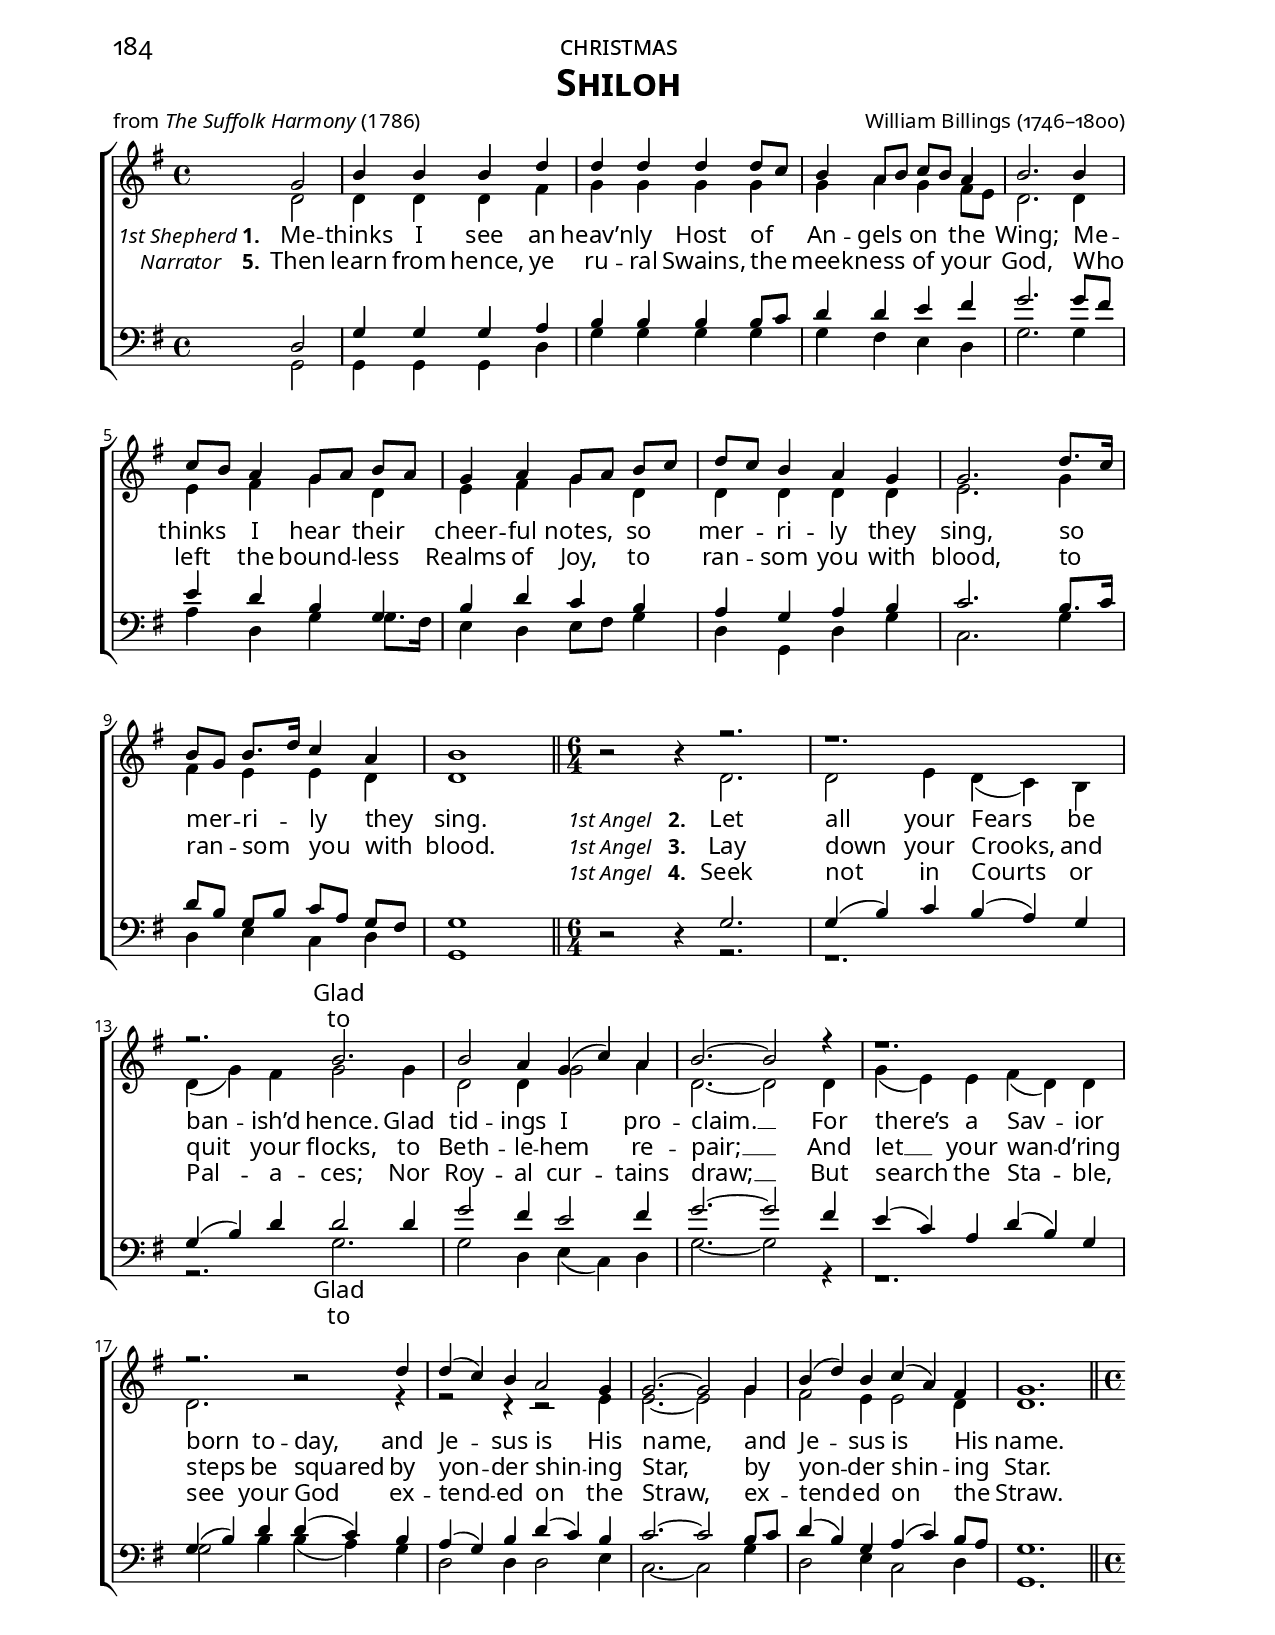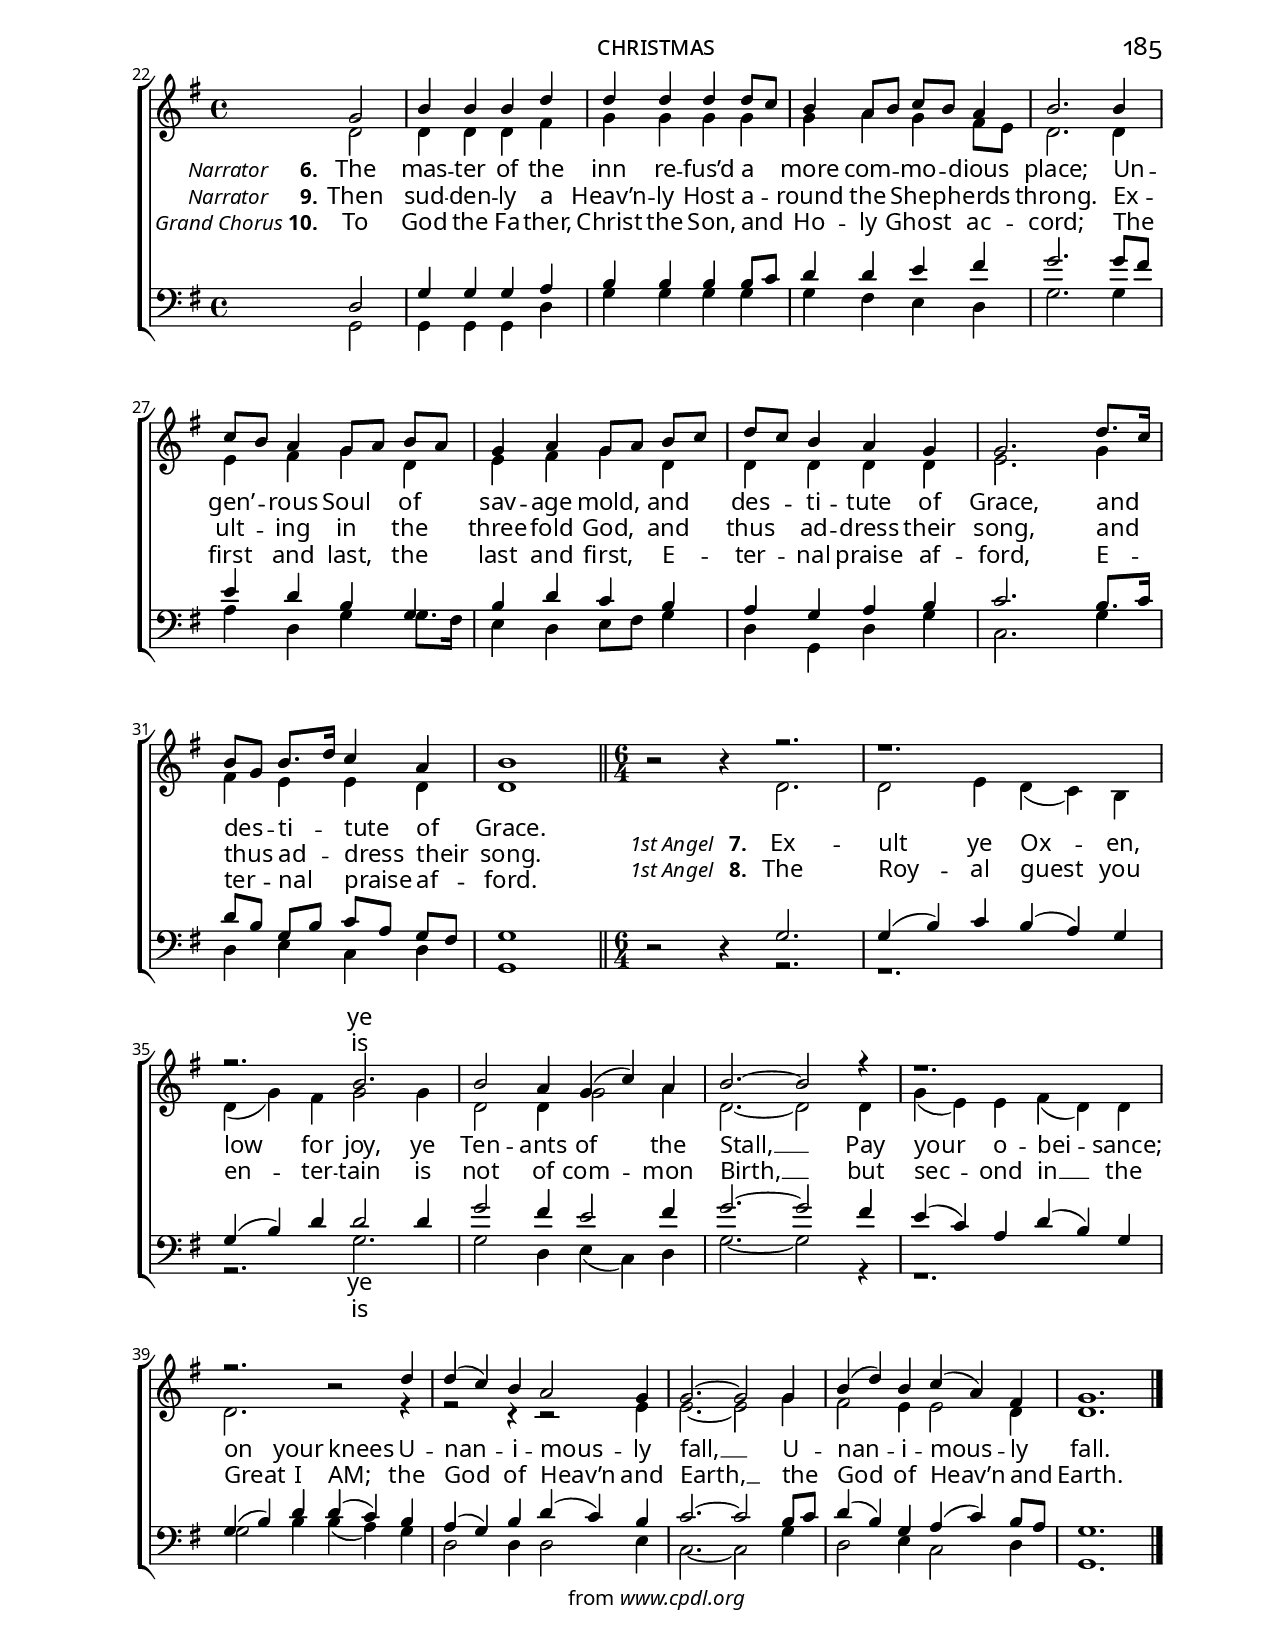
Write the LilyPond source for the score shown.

\version "2.24.0"
\include "util.ly"
\header {
  title = \markup{\override #'(font-name . "Garamond Premier Pro Semibold"){ \abs-fontsize #18 \smallCapsOldStyle"Shiloh"}}
  poet = \markup { "from" \italic "The Suffolk Harmony" "(1786)"}
  composer = \markup\oldStyleNum"William Billings (1746–1800)"
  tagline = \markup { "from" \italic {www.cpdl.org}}
}
\paper {
  %print-all-headers = ##t
  paper-height = 11\in
  paper-width = 8.5\in
  indent = 0\in
  %system-system-spacing = #'((basic-distance . 10) (padding . 0))
  system-system-spacing =
    #'((basic-distance . 0)
       (minimum-distance . 0)
       (padding . -5)
       (stretchability . 100))
  ragged-last-bottom = ##f
  ragged-bottom = ##f
  two-sided = ##t
  inner-margin = 1\in
  outer-margin = 0.75\in
  top-margin = 0.26\in
  bottom-margin = 0.25\in
  first-page-number = #184
  print-first-page-number = ##t
  headerLine = \markup{\override #'(font-name . "Garamond Premier Pro") \smallCapsOldStyle"christmas"}
  oddHeaderMarkup = \markup\fill-line{
     \override #'(font-name . "Garamond Premier Pro")\abs-fontsize #12.5
     \combine 
        \fill-line{"" \if \should-print-page-number
        \oldStylePageNum""
        }
        \fill-line{\headerLine}
  }
  evenHeaderMarkup = \markup {
     \override #'(font-name . "Garamond Premier Pro")\abs-fontsize #12.5
     \combine
        \if \should-print-page-number
        \oldStylePageNum""
        \fill-line{\headerLine}
  }
}
#(set-global-staff-size 18) \paper{ #(define fonts (make-pango-font-tree "Garamond Premier Pro" "Garamond Premier Pro" "Garamond Premier Pro" (/ 18 20))) }
global = {
  \key g \major
  \time 4/4
  \autoBeamOff
}

sopMusic = \relative c' {
  \repeat unfold 2 {
    \global
    \partial 2 g'2 |
    b4 b b d |
    d d d d8[ c] |
    b4 a8[ b] c[ b] a4 |
    b2. b4 |
    
    c8[ b] a4 g8[ a] b[ a] |
    g4 a g8[ a] b[ c] |
    d[ c] b4 a g |
    g2. d'8.[ c16] |
    b8[ g] b8.[ d16] c4 a |
    b1 \bar "||"
    
    \time 6/4 |
    b2\rest b4\rest r2. |
    r1. | \break
    r2. b2. |
    b2 a4 g( c) a |
    b2.~ b2 r4 |
    
    r1. |
    r2. b2\rest d4 |
    d( c) b a2 g4 |
    g2.~ g2 g4 |
    b( d) b c( a) fis |
    g1. \bar "||" \pageBreak
  }
  \bar "|."
}
sopWords = \lyricmode {
  \repeat unfold 34{\skip1}
  Glad
  \repeat unfold 17{\skip1}
  \repeat unfold 34{\skip1}
  ye
}
sopWordsII = \lyricmode {
  \repeat unfold 34{\skip1}
  to
  \repeat unfold 17{\skip1}
  \repeat unfold 34{\skip1}
  is
}
sopWordsIII = \lyricmode {
  \repeat unfold 34{\skip1}
  %Nor
}

altoMusic = \relative c' {
  \repeat unfold 2 {
    d2 |
    d4 d d fis |
    g g g g |
    g a g fis8[ e] |
    d2. d4 |
    
    e fis g d |
    e fis g d |
    d d d d |
    e2. g4 |
    fis e e d |
    
    d1 \bar "||"
    
    s2. d |
    d2 e4 d( c) b |
    d( g) fis g2 g4 |
    d2 d4  g2 a4 |
    d,2.~ d2 d4 |
    
    g( e) e fis( d) d |
    d2. s2 r4 |
    r2 r4 r2 e4 |
    e2.~ e2 g4 |
    fis2 e4 e2 d4 |
    d1. |
  }
}
dropLyrics = {
  \override LyricText.extra-offset = #'(0 . -2.5)
  \override LyricHyphen.extra-offset = #'(0 . -2.5)
  \override LyricExtender.extra-offset = #'(0 . -2.5)
  \override StanzaNumber.extra-offset = #'(0 . -2.5)
}
altoWords = {
  \dropLyricsIX
  \set stanza = \markup {\normal-text\italic " 1st Shepherd" "1."}
    \lyricmode {
    Me -- thinks I see an heav’n -- ly Host of An -- gels on the Wing;
    Me -- thinks I hear their cheer -- ful notes, so mer -- ri -- ly they sing,
    so mer -- ri -- ly they sing.
  }
  \set stanza = \markup {\normal-text\italic "1st Angel" "  2. "}
  \lyricmode {
    Let all your Fears be ban -- ish’d hence.
    Glad tid -- ings I pro -- claim. __
    For there’s a Sav -- ior born to -- day,
    and Je -- sus is His name,
    and Je -- sus is His name.
  }
  \set stanza = \markup {\normal-text\italic " Narrator     " "6."}
  \lyricmode {
    The mas -- ter of the inn re -- fus’d a more com -- mo -- dious place;
    Un -- gen’ -- rous Soul of sav -- age mold,
    and des -- ti -- tute of Grace,
    and des -- ti -- tute of Grace.
  }
  \dropLyrics
  \set stanza = \markup {\normal-text\italic "1st Angel" "  7. "}
  \lyricmode {
    Ex -- ult ye Ox -- en,
    \dropLyricsIX
    low for joy, ye Ten -- ants of the Stall, __
    Pay your o -- bei -- sance; on your knees
    U -- nan -- i -- mous -- ly fall, __
    U -- nan -- i -- mous -- ly fall.
  }
}
altoWordsII = {
  \dropLyricsIX
  \set stanza = \markup {\normal-text\italic " Narrator   " "5."}
  \lyricmode {
    Then learn from hence, ye ru -- ral Swains, the meek -- ness of your God,
    Who left the bound -- less Realms of Joy, to ran -- som you with blood,
    to ran -- som you with blood.
  }
  \set stanza = \markup {\normal-text\italic "1st Angel" "  3. "}
  \lyricmode {
    Lay down your Crooks, and quit your flocks,
    to Beth -- le -- hem re -- pair; __
    And let __ your wan -- d’ring steps be squared
    by yon -- der shin -- ing Star,
    by yon -- der shin -- ing Star.
  }
  \set stanza = \markup {\normal-text\italic " Narrator     " "9."}
  \lyricmode {
    Then sud -- den -- ly a Heav’n -- ly Host a -- round the Shep -- herds throng.
    Ex -- ult -- ing in the three -- fold God,
    and thus ad -- dress their song,
    and thus ad -- dress their song.
  }
  \dropLyrics
  \set stanza = \markup {\normal-text\italic "1st Angel" "  8. "}
  \lyricmode {
    The Roy -- al guest you
    \dropLyricsIX
    en -- ter -- tain is not of com -- mon Birth, __
    but sec -- ond in __ the Great I AM;
    the God of Heav’n and Earth, __
    the God of Heav’n and Earth.
  }
}
altoWordsIII = {
  \dropLyricsIX
  \lyricmode {
    \repeat unfold 34{\skip1}
  }
  \set stanza = \markup {\normal-text\italic "1st Angel" "  4. "}
  \lyricmode {
    Seek not in Courts or Pal -- a -- ces;
    Nor Roy -- al cur -- tains draw; __
    But search the Sta -- ble, see your God
    ex -- tend -- ed on the Straw,
    ex -- tend -- ed on the Straw.
  }
  \set stanza = \markup {\normal-text\italic " Grand Chorus" "10."}
  \lyricmode {
    To God the Fa -- ther, Christ the Son, and Ho -- ly Ghost ac -- cord;
    The first and last, the last and first,
    E -- ter -- nal praise af -- ford,
    E -- ter -- nal praise af -- ford.
    
  }
}
altoWordsIV = \lyricmode {
  
  \set ignoreMelismata = ##t
}
altoWordsV = \lyricmode {
  \set stanza = #"5. "
  \set ignoreMelismata = ##t
}
altoWordsVI = \lyricmode {
  \set stanza = #"6. "
  \set ignoreMelismata = ##t
}
tenorMusic = \relative c {
  \repeat unfold 2 {
    d2 |
    g4 g g a |
    b b b b8[ c] |
    d4 d e fis |
    g2. g8[ fis] |
    
    e4 d b g |
    b d c b |
    a g a b |
    c2. b8.[ c16] |
    d8[ b] g[ b] c[ a] g[ fis] |
    g1 \bar "||"
    
    s2. g |
    g4( b) c b( a) g |
    g( b) d d2 d4 |
    g2 fis4 e2 fis4 |
    g2.~ g2 fis4 |
    
    e( c) a d( b) g |
    g( b) d d( c) b |
    a( g) b d( c) b |
    c2.~ c2 b8[ c] |
    d4( b) g a( c) b8[ a] |
    g1. |
  }
}
tenorWords = \lyricmode {

}

bassMusic = \relative c {
  \repeat unfold 2 {
    g2 |
    g4 g g d' |
    g g g g |
    g fis e d |
    g2. g4 |
    
    a d, g g8.[ fis16] |
    e4 d e8[ fis] g4 |
    d g, d' g |
    c,2. g'4 |
    d e c d |
    g,1 \bar "||"
    
    d'2\rest d4\rest r2. |
    r1. |
    r2. g |
    g2 d4 e( c) d |
    g2.~ g2 r4 |
    
    r1. |
    g2 b4 b( a) g |
    d2 d4 d2 e4 |
    c2.~ c2 g'4 |
    d2 e4 c2 d4 |
    g,1. |
  }
}
bassWords = \lyricmode {
  \repeat unfold 34{\skip1}
  Glad
  \repeat unfold 20{\skip1}
  \repeat unfold 34{\skip1}
  ye
}
bassWordsII = \lyricmode {
  \repeat unfold 34{\skip1}
  to
  \repeat unfold 20{\skip1}
  \repeat unfold 34{\skip1}
  is
}
bassWordsIII = \lyricmode {
  \repeat unfold 34{\skip1}
  %Nor
}

pianoRH = \relative c' {
  
}
pianoLH = \relative c' {
  
}

\score {
  <<
   \new ChoirStaff <<
    \new Staff = women <<
      \set Staff.explicitKeySignatureVisibility = #end-of-line-invisible
      \new Voice = "sopranos" { \voiceOne << \global \sopMusic >> }
      \new Voice = "altos" { \voiceTwo << \global \altoMusic >> }
    >>
   \new Staff = men <<
      \set Staff.explicitKeySignatureVisibility = #end-of-line-invisible
      \clef bass
      \new Voice = "tenors" { \voiceOne << \global \tenorMusic >> }
      \new Voice = "basses" { \voiceTwo << \global \bassMusic >> }
    >>
    \new Lyrics \with { alignAboveContext = #"women" \override VerticalAxisGroup.nonstaff-relatedstaff-spacing = #'((padding . 0.2))} \lyricsto "sopranos" \sopWords
    \new Lyrics \with { alignAboveContext = #"women" \override VerticalAxisGroup.nonstaff-relatedstaff-spacing = #'((padding . 0.2))} \lyricsto "sopranos" \sopWordsII
    \new Lyrics \with { alignAboveContext = #"women" \override VerticalAxisGroup.nonstaff-relatedstaff-spacing = #'((padding . 0.2))} \lyricsto "sopranos" \sopWordsIII
    \new Lyrics = "altosVI"  \with { alignBelowContext = #"women" } \lyricsto "tenors" \altoWordsVI
    \new Lyrics = "altosV"  \with { alignBelowContext = #"women" } \lyricsto "tenors" \altoWordsV
    \new Lyrics = "altosIV"  \with { alignBelowContext = #"women" } \lyricsto "tenors" \altoWordsIV
    \new Lyrics = "altosIII"  \with { alignBelowContext = #"women" } \lyricsto "tenors" \altoWordsIII
    \new Lyrics = "altosII"  \with { alignBelowContext = #"women" } \lyricsto "tenors" \altoWordsII
    \new Lyrics = "altos"  \with { alignBelowContext = #"women" \override VerticalAxisGroup.nonstaff-relatedstaff-spacing = #'((padding . -0.5))} \lyricsto "tenors" \altoWords
    \new Lyrics \with { alignAboveContext = #"men" \override VerticalAxisGroup.nonstaff-relatedstaff-spacing = #'((basic-distance . 1)) } \lyricsto "tenors" \tenorWords
    \new Lyrics \with { alignBelowContext = #"men" \override VerticalAxisGroup.nonstaff-relatedstaff-spacing = #'((basic-distance . 1)) } \lyricsto "basses" \bassWordsIII
    \new Lyrics \with { alignBelowContext = #"men" \override VerticalAxisGroup.nonstaff-relatedstaff-spacing = #'((basic-distance . 1)) } \lyricsto "basses" \bassWordsII
    \new Lyrics \with { alignBelowContext = #"men" \override VerticalAxisGroup.nonstaff-relatedstaff-spacing = #'((padding . 0.4)) } \lyricsto "basses" \bassWords
  >>
%    \new PianoStaff << \new Staff { \new Voice { \pianoRH } } \new Staff { \clef "bass" \pianoLH } >>
  >>
  \layout {
  \context {
    \Lyrics
    \override LyricText.font-size = #1.3
  }
    \context {
      \Score
      %\override SpacingSpanner.base-shortest-duration = #(ly:make-moment 1/8)
      %\override SpacingSpanner.common-shortest-duration = #(ly:make-moment 1/4)
    }
    \context {
      % Remove all empty staves
      % \Staff \RemoveEmptyStaves \override VerticalAxisGroup.remove-first = ##t
    }
    \context {
      \Lyrics
      \override LyricText.X-offset = #center-on-word
    }
  }
}

